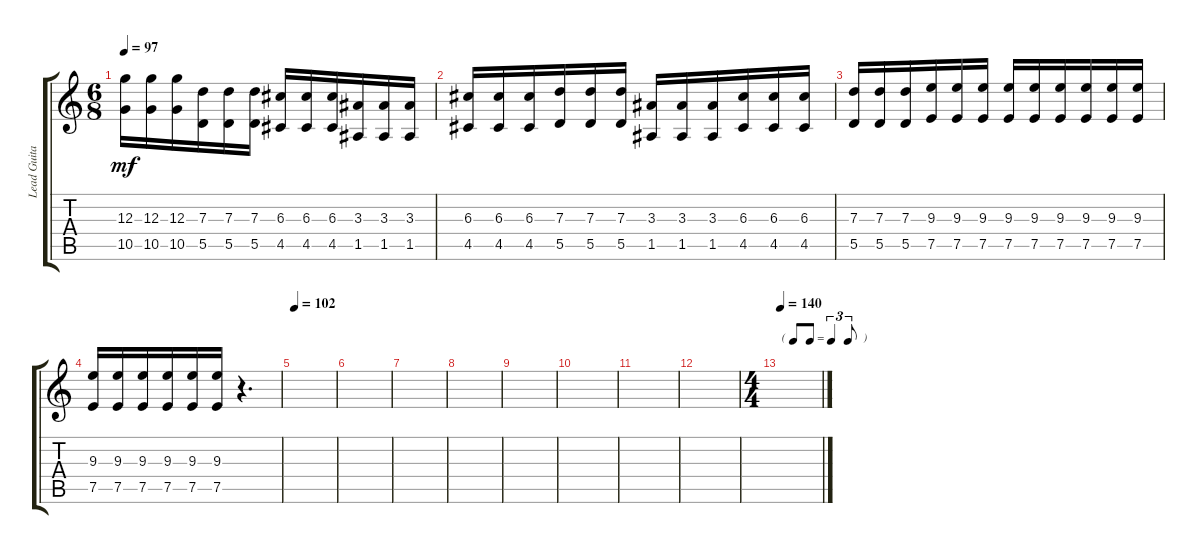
\track ("Lead Guitar 1 [Peter Lindgrent]" "Lead Guita") {instrument distortionguitar}
\staff {score tabs}
\tuning (E4 B3 G3 D3 A2 E2) {hide}
\ts (6 8)
\tempo 97
\clef g2
\ks c
(12.3 10.5).16{dy mf} (12.3 10.5).16 (12.3 10.5).16 (7.3 5.5).16 (7.3 5.5).16 (7.3 5.5).16 (6.3 4.5).16 (6.3 4.5).16 (6.3 4.5).16 (3.3 1.5).16 (3.3 1.5).16 (3.3 1.5).16 |
(6.3 4.5).16 (6.3 4.5).16 (6.3 4.5).16 (7.3 5.5).16 (7.3 5.5).16 (7.3 5.5).16 (3.3 1.5).16 (3.3 1.5).16 (3.3 1.5).16 (6.3 4.5).16 (6.3 4.5).16 (6.3 4.5).16 |
(7.3 5.5).16 (7.3 5.5).16 (7.3 5.5).16 (9.3 7.5).16 (9.3 7.5).16 (9.3 7.5).16 (9.3 7.5).16 (9.3 7.5).16 (9.3 7.5).16 (9.3 7.5).16 (9.3 7.5).16 (9.3 7.5).16 |
(9.3 7.5).16 (9.3 7.5).16 (9.3 7.5).16 (9.3 7.5).16 (9.3 7.5).16 (9.3 7.5).16 r.4{d} |
\tempo 102
|
|
|
|
|
|
|
|
\ts (4 4)
\tf triplet8th
\tempo 140
